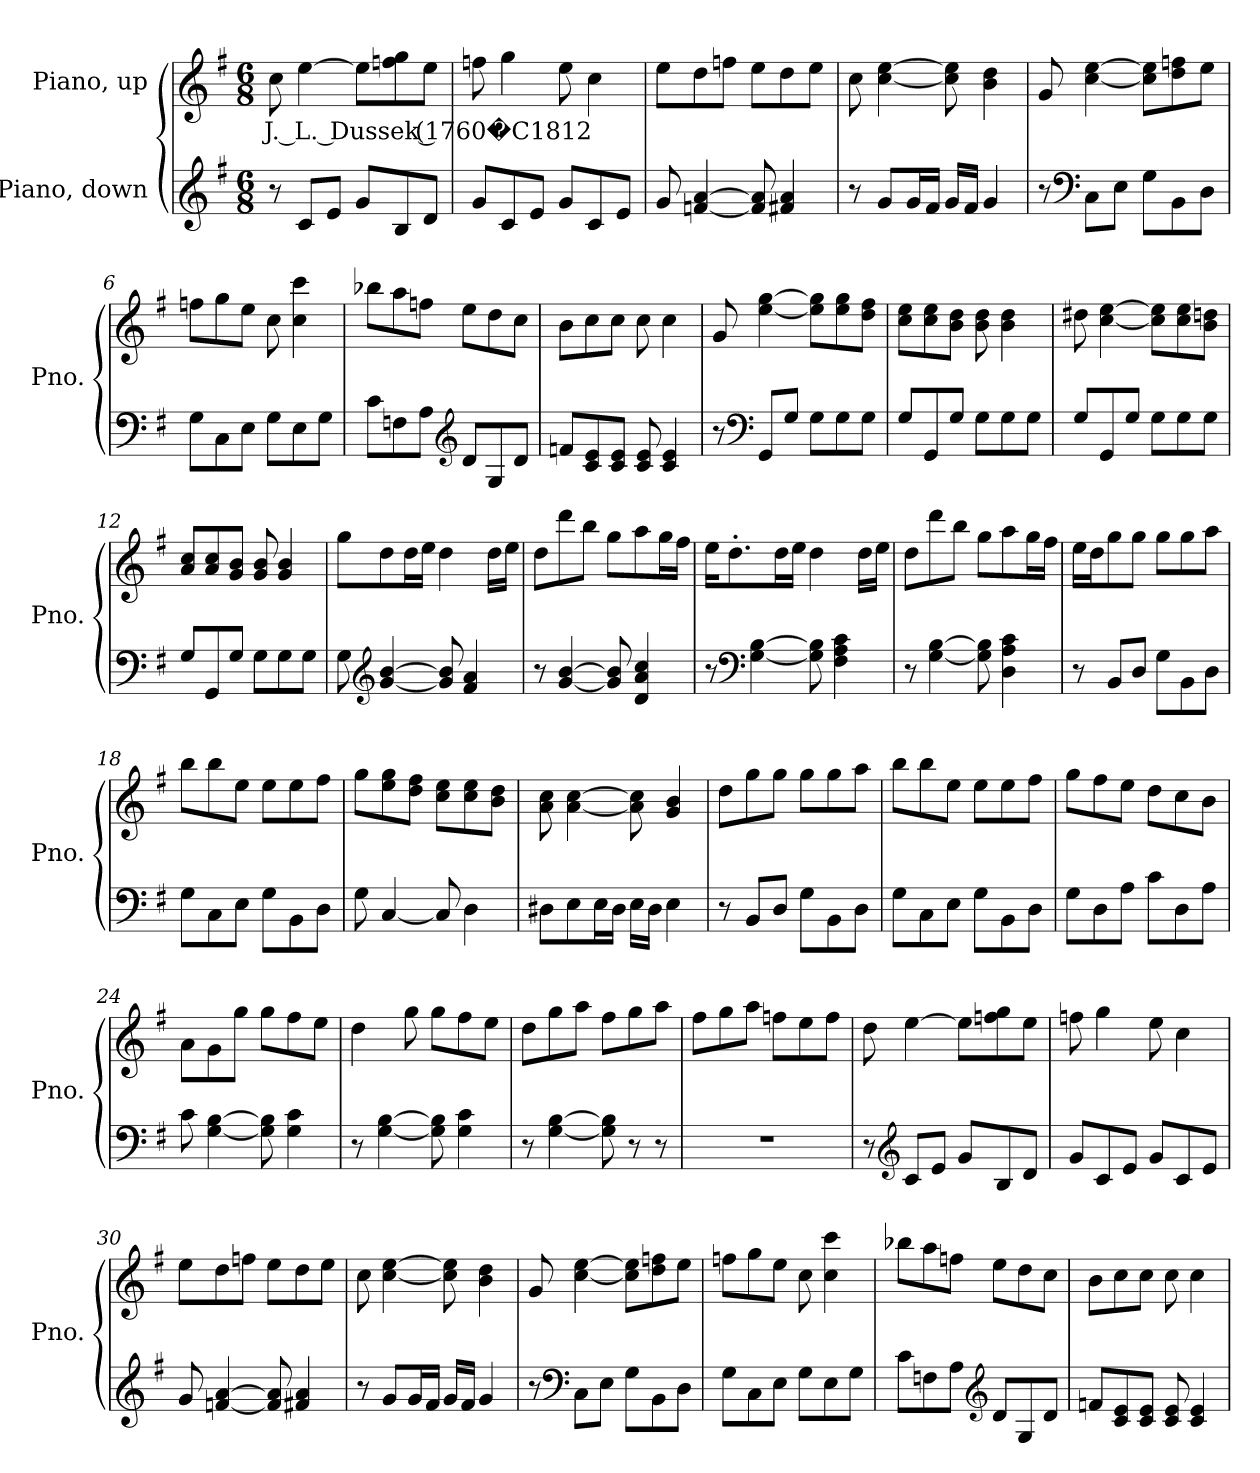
**kern	**kern	**text
*part2	*part1	*part1
*staff2	*staff1	*staff1
*I"Piano, down	*I"Piano, up	*
*I'Pno.	*I'Pno.	*
*clefG2	*clefG2	*
*k[f#]	*k[f#]	*
*M6/8	*M6/8	*
*MM120	*MM120	*
=1	=1	=1
!	!	!LO:LY:b
8r	8cc\	J. L. Dussek (1760�C1812
8c/L	[4ee\	.
8e/J	.	.
8g/L	8ee\L]	.
8B/	8ffn\ 8gg\	.
8d/J	8ee\J	.
=2	=2	=2
8g/L	8ffn\	.
8c/	4gg\	.
8e/J	.	.
8g/L	8ee\	.
8c/	4cc\	.
8e/J	.	.
=3	=3	=3
8g/	8ee\L	.
[4fn/ [4a/	8dd\	.
.	8ffn\J	.
8f/] 8a/]	8ee\L	.
4f#X/ 4a/	8dd\	.
.	8ee\J	.
!!LO:LB:g=z
=4	=4	=4
8r	8cc\	.
8g/L	[4cc\ [4ee\	.
16g/L	.	.
16f#/JJ	.	.
16g/LL	8cc\] 8ee\]	.
16f#/JJ	.	.
4g/	4b\ 4dd\	.
=5	=5	=5
8r	8g/	.
*clefF4	*	*
8C\L	[4cc\ [4ee\	.
8E\J	.	.
8G\L	8cc\] 8ee\]L	.
8BB\	8dd\ 8ffn\	.
8D\J	8ee\J	.
=6	=6	=6
8G\L	8ffn\L	.
8C\	8gg\	.
8E\J	8ee\J	.
8G\L	8cc\	.
8E\	4cc\ 4ccc\	.
8G\J	.	.
=7	=7	=7
8c\L	8bb-X\L	.
8Fn\	8aa\	.
8A\J	8ffn\J	.
*clefG2	*	*
8d/L	8ee\L	.
8G/	8dd\	.
8d/J	8cc\J	.
=8	=8	=8
8fn/L	8b\L	.
8c/ 8e/	8cc\	.
8c/ 8e/J	8cc\J	.
8c/ 8e/	8cc\	.
4c/ 4e/	4cc\	.
!!LO:LB:g=z
=9	=9	=9
8r	8g/	.
*clefF4	*	*
8GG/L	[4ee\ [4gg\	.
8G/J	.	.
8G\L	8ee\] 8gg\]L	.
8G\	8ee\ 8gg\	.
8G\J	8dd\ 8ff#\J	.
=10	=10	=10
8G/L	8cc\ 8ee\L	.
8GG/	8cc\ 8ee\	.
8G/J	8b\ 8dd\J	.
8G\L	8b\ 8dd\	.
8G\	4b\ 4dd\	.
8G\J	.	.
=11	=11	=11
8G/L	8dd#X\	.
8GG/	[4cc\ [4ee\	.
8G/J	.	.
8G\L	8cc\] 8ee\]L	.
8G\	8cc\ 8ee\	.
8G\J	8b\ 8ddn\J	.
=12	=12	=12
8G/L	8a/ 8cc/L	.
8GG/	8a/ 8cc/	.
8G/J	8g/ 8b/J	.
8G\L	8g/ 8b/	.
8G\	4g/ 4b/	.
8G\J	.	.
=13	=13	=13
8G\	8gg\L	.
*clefG2	*	*
[4g/ [4b/	8dd\	.
.	16dd\L	.
.	16ee\JJ	.
8g/] 8b/]	4dd\	.
4f#/ 4a/	.	.
.	16dd\LL	.
.	16ee\JJ	.
!!LO:LB:g=z
=14	=14	=14
8r	8dd\L	.
[4g/ [4b/	8ddd\	.
.	8bb\J	.
8g/] 8b/]	8gg\L	.
4d/ 4a/ 4cc/	8aa\	.
.	16gg\L	.
.	16ff#\JJ	.
=15	=15	=15
8r	16ee\KL	.
.	8.dd'\	.
*clefF4	*	*
[4G\ [4B\	.	.
.	16dd\L	.
.	16ee\JJ	.
8G\] 8B\]	4dd\	.
4F#\ 4A\ 4c\	.	.
.	16dd\LL	.
.	16ee\JJ	.
=16	=16	=16
8r	8dd\L	.
[4G\ [4B\	8ddd\	.
.	8bb\J	.
8G\] 8B\]	8gg\L	.
4D\ 4A\ 4c\	8aa\	.
.	16gg\L	.
.	16ff#\JJ	.
=17	=17	=17
8r	16ee\LL	.
.	16dd\J	.
8BB/L	8gg\	.
8D/J	8gg\J	.
8G\L	8gg\L	.
8BB\	8gg\	.
8D\J	8aa\J	.
=18	=18	=18
8G\L	8bb\L	.
8C\	8bb\	.
8E\J	8ee\J	.
8G\L	8ee\L	.
8BB\	8ee\	.
8D\J	8ff#\J	.
!!LO:LB:g=z
=19	=19	=19
8G\	8gg\L	.
[4C/	8ee\ 8gg\	.
.	8dd\ 8ff#\J	.
8C/]	8cc\ 8ee\L	.
4D\	8cc\ 8ee\	.
.	8b\ 8dd\J	.
=20	=20	=20
8D#X\L	8a\ 8cc\	.
8E\	[4a\ [4cc\	.
16E\L	.	.
16D#\JJ	.	.
16E\LL	8a\] 8cc\]	.
16D#\JJ	.	.
4E\	4g/ 4b/	.
=21	=21	=21
8r	8dd\L	.
8BB/L	8gg\	.
8D/J	8gg\J	.
8G\L	8gg\L	.
8BB\	8gg\	.
8D\J	8aa\J	.
=22	=22	=22
8G\L	8bb\L	.
8C\	8bb\	.
8E\J	8ee\J	.
8G\L	8ee\L	.
8BB\	8ee\	.
8D\J	8ff#\J	.
=23	=23	=23
8G\L	8gg\L	.
8D\	8ff#\	.
8A\J	8ee\J	.
8c\L	8dd\L	.
8D\	8cc\	.
8A\J	8b\J	.
=24	=24	=24
8c\	8a\L	.
[4G\ [4B\	8g\	.
.	8gg\J	.
8G\] 8B\]	8gg\L	.
4G\ 4c\	8ff#\	.
.	8ee\J	.
!!LO:LB:g=z
=25	=25	=25
8r	4dd\	.
[4G\ [4B\	.	.
.	8gg\	.
8G\] 8B\]	8gg\L	.
4G\ 4c\	8ff#\	.
.	8ee\J	.
=26	=26	=26
8r	8dd\L	.
[4G\ [4B\	8gg\	.
.	8aa\J	.
8G\] 8B\]	8ff#\L	.
8r	8gg\	.
8r	8aa\J	.
=27	=27	=27
2.r	8ff#\L	.
.	8gg\	.
.	8aa\J	.
.	8ffn\L	.
.	8ee\	.
.	8ff\J	.
=28	=28	=28
8r	8dd\	.
*clefG2	*	*
8c/L	[4ee\	.
8e/J	.	.
8g/L	8ee\L]	.
8B/	8ffn\ 8gg\	.
8d/J	8ee\J	.
=29	=29	=29
8g/L	8ffn\	.
8c/	4gg\	.
8e/J	.	.
8g/L	8ee\	.
8c/	4cc\	.
8e/J	.	.
!!LO:PB:g=z
=30	=30	=30
8g/	8ee\L	.
[4fn/ [4a/	8dd\	.
.	8ffn\J	.
8f/] 8a/]	8ee\L	.
4f#X/ 4a/	8dd\	.
.	8ee\J	.
=31	=31	=31
8r	8cc\	.
8g/L	[4cc\ [4ee\	.
16g/L	.	.
16f#/JJ	.	.
16g/LL	8cc\] 8ee\]	.
16f#/JJ	.	.
4g/	4b\ 4dd\	.
=32	=32	=32
8r	8g/	.
*clefF4	*	*
8C\L	[4cc\ [4ee\	.
8E\J	.	.
8G\L	8cc\] 8ee\]L	.
8BB\	8dd\ 8ffn\	.
8D\J	8ee\J	.
=33	=33	=33
8G\L	8ffn\L	.
8C\	8gg\	.
8E\J	8ee\J	.
8G\L	8cc\	.
8E\	4cc\ 4ccc\	.
8G\J	.	.
=34	=34	=34
8c\L	8bb-X\L	.
8Fn\	8aa\	.
8A\J	8ffn\J	.
*clefG2	*	*
8d/L	8ee\L	.
8G/	8dd\	.
8d/J	8cc\J	.
!!LO:LB:g=z
=35	=35	=35
8fn/L	8b\L	.
8c/ 8e/	8cc\	.
8c/ 8e/J	8cc\J	.
8c/ 8e/	8cc\	.
4c/ 4e/	4cc\	.
=	=	=
*-	*-	*-
